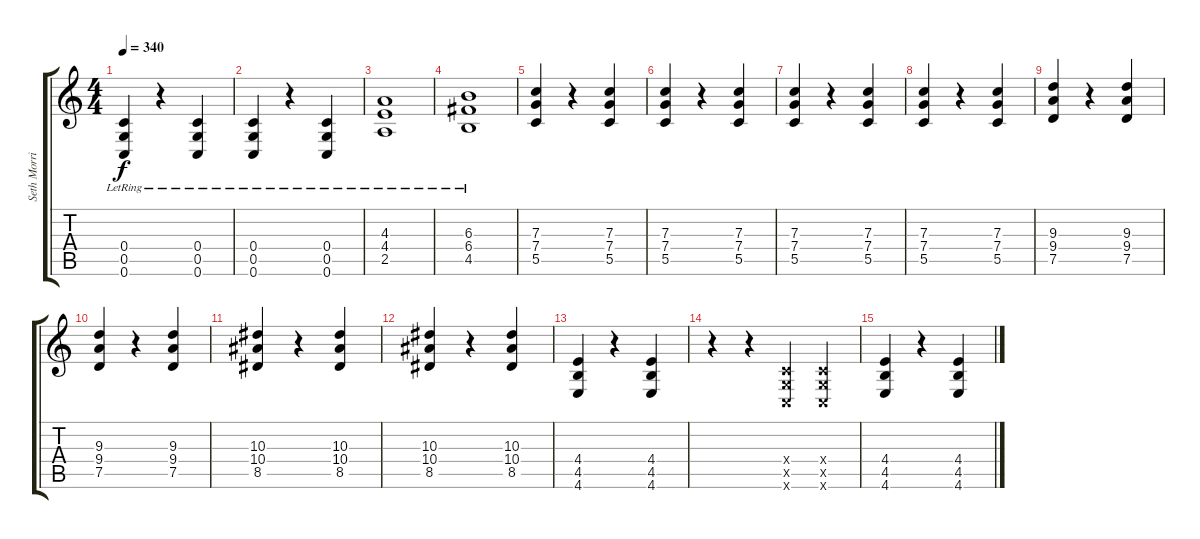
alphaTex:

\track ("Seth Morrison" "Seth Morri") {instrument overdrivenguitar}
\staff {score tabs}
\tuning (D4 A3 F3 C3 G2 C2) {hide}
\ts (4 4)
\tempo 340
\clef g2
\ks c
(0.4{lr} 0.5{lr} 0.6{lr}).4{dy f} r.4 (0.4{lr} 0.5{lr} 0.6{lr}).4 |
(0.4{lr} 0.5{lr} 0.6{lr}).4 r.4 (0.4{lr} 0.5{lr} 0.6{lr}).4 |
(4.3{lr} 4.4{lr} 2.5{lr}).1 |
(6.3{lr} 6.4{lr} 4.5{lr}).1 |
(7.3 7.4 5.5).4 r.4 (7.3 7.4 5.5).4 |
(7.3 7.4 5.5).4 r.4 (7.3 7.4 5.5).4 |
(7.3 7.4 5.5).4 r.4 (7.3 7.4 5.5).4 |
(7.3 7.4 5.5).4 r.4 (7.3 7.4 5.5).4 |
(9.3 9.4 7.5).4 r.4 (9.3 9.4 7.5).4 |
(9.3 9.4 7.5).4 r.4 (9.3 9.4 7.5).4 |
(10.3 10.4 8.5).4 r.4 (10.3 10.4 8.5).4 |
(10.3 10.4 8.5).4 r.4 (10.3 10.4 8.5).4 |
(4.4 4.5 4.6).4 r.4 (4.4 4.5 4.6).4 |
r.4 r.4 (0.4{x} 0.5{x} 0.6{x}).4 (0.4{x} 0.5{x} 0.6{x}).4 |
(4.4 4.5 4.6).4 r.4 (4.4 4.5 4.6).4
